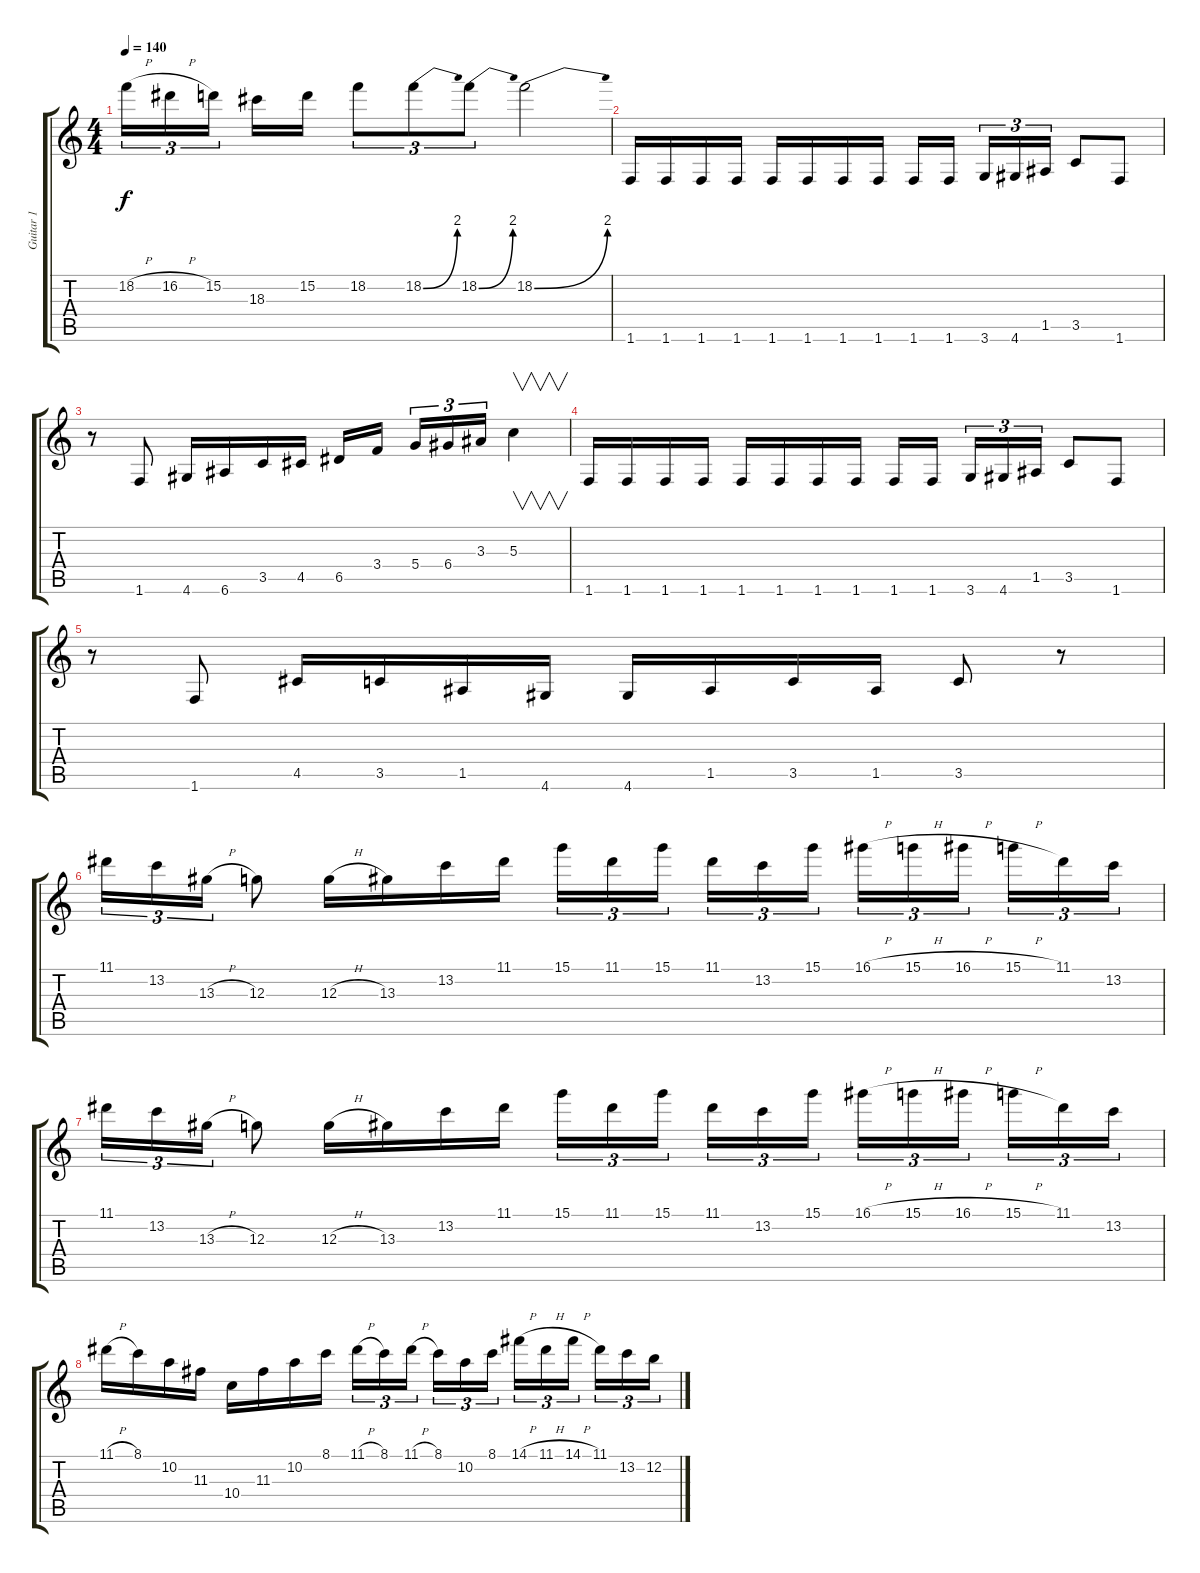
\track ("Guitar 1" "Guitar 1") {instrument distortionguitar}
\staff {score tabs}
\tuning (E4 B3 G3 D3 A2 E2) {hide}
\ts (4 4)
\tempo 140
\clef g2
\ks c
18.2{h}.16{tu (3 2) dy f} 16.2{h}.16{tu (3 2)} 15.2.16{tu (3 2)} 18.3.16 15.2.16 18.2.8{tu (3 2)} 18.2{be (bend 0 0 60 8)}.8{tu (3 2)} 18.2{be (bend 0 0 60 8)}.8{tu (3 2)} 18.2{be (bend 0 0 60 8)}.2 |
1.6.16 1.6.16 1.6.16 1.6.16 1.6.16 1.6.16 1.6.16 1.6.16 1.6.16 1.6.16 3.6.16{tu (3 2)} 4.6.16{tu (3 2)} 1.5.16{tu (3 2)} 3.5.8 1.6.8 |
r.8 1.6.8 4.6.16 6.6.16 3.5.16 4.5.16 6.5.16 3.4.16 5.4.16{tu (3 2)} 6.4.16{tu (3 2)} 3.3.16{tu (3 2)} 5.3.4{v} |
1.6.16 1.6.16 1.6.16 1.6.16 1.6.16 1.6.16 1.6.16 1.6.16 1.6.16 1.6.16 3.6.16{tu (3 2)} 4.6.16{tu (3 2)} 1.5.16{tu (3 2)} 3.5.8 1.6.8 |
r.8 1.6.8 4.5.16 3.5.16 1.5.16 4.6.16 4.6.16 1.5.16 3.5.16 1.5.16 3.5.8 r.8 |
11.1.16{tu (3 2)} 13.2.16{tu (3 2)} 13.3{h}.16{tu (3 2)} 12.3.8 12.3{h}.16 13.3.16 13.2.16 11.1.16 15.1.16{tu (3 2)} 11.1.16{tu (3 2)} 15.1.16{tu (3 2)} 11.1.16{tu (3 2)} 13.2.16{tu (3 2)} 15.1.16{tu (3 2)} 16.1{h}.16{tu (3 2)} 15.1{h}.16{tu (3 2)} 16.1{h}.16{tu (3 2)} 15.1{h}.16{tu (3 2)} 11.1.16{tu (3 2)} 13.2.16{tu (3 2)} |
11.1.16{tu (3 2)} 13.2.16{tu (3 2)} 13.3{h}.16{tu (3 2)} 12.3.8 12.3{h}.16 13.3.16 13.2.16 11.1.16 15.1.16{tu (3 2)} 11.1.16{tu (3 2)} 15.1.16{tu (3 2)} 11.1.16{tu (3 2)} 13.2.16{tu (3 2)} 15.1.16{tu (3 2)} 16.1{h}.16{tu (3 2)} 15.1{h}.16{tu (3 2)} 16.1{h}.16{tu (3 2)} 15.1{h}.16{tu (3 2)} 11.1.16{tu (3 2)} 13.2.16{tu (3 2)} |
11.1{h}.16 8.1.16 10.2.16 11.3.16 10.4.16 11.3.16 10.2.16 8.1.16 11.1{h}.16{tu (3 2)} 8.1.16{tu (3 2)} 11.1{h}.16{tu (3 2)} 8.1.16{tu (3 2)} 10.2.16{tu (3 2)} 8.1.16{tu (3 2)} 14.1{h}.16{tu (3 2)} 11.1{h}.16{tu (3 2)} 14.1{h}.16{tu (3 2)} 11.1.16{tu (3 2)} 13.2.16{tu (3 2)} 12.2.16{tu (3 2)}
